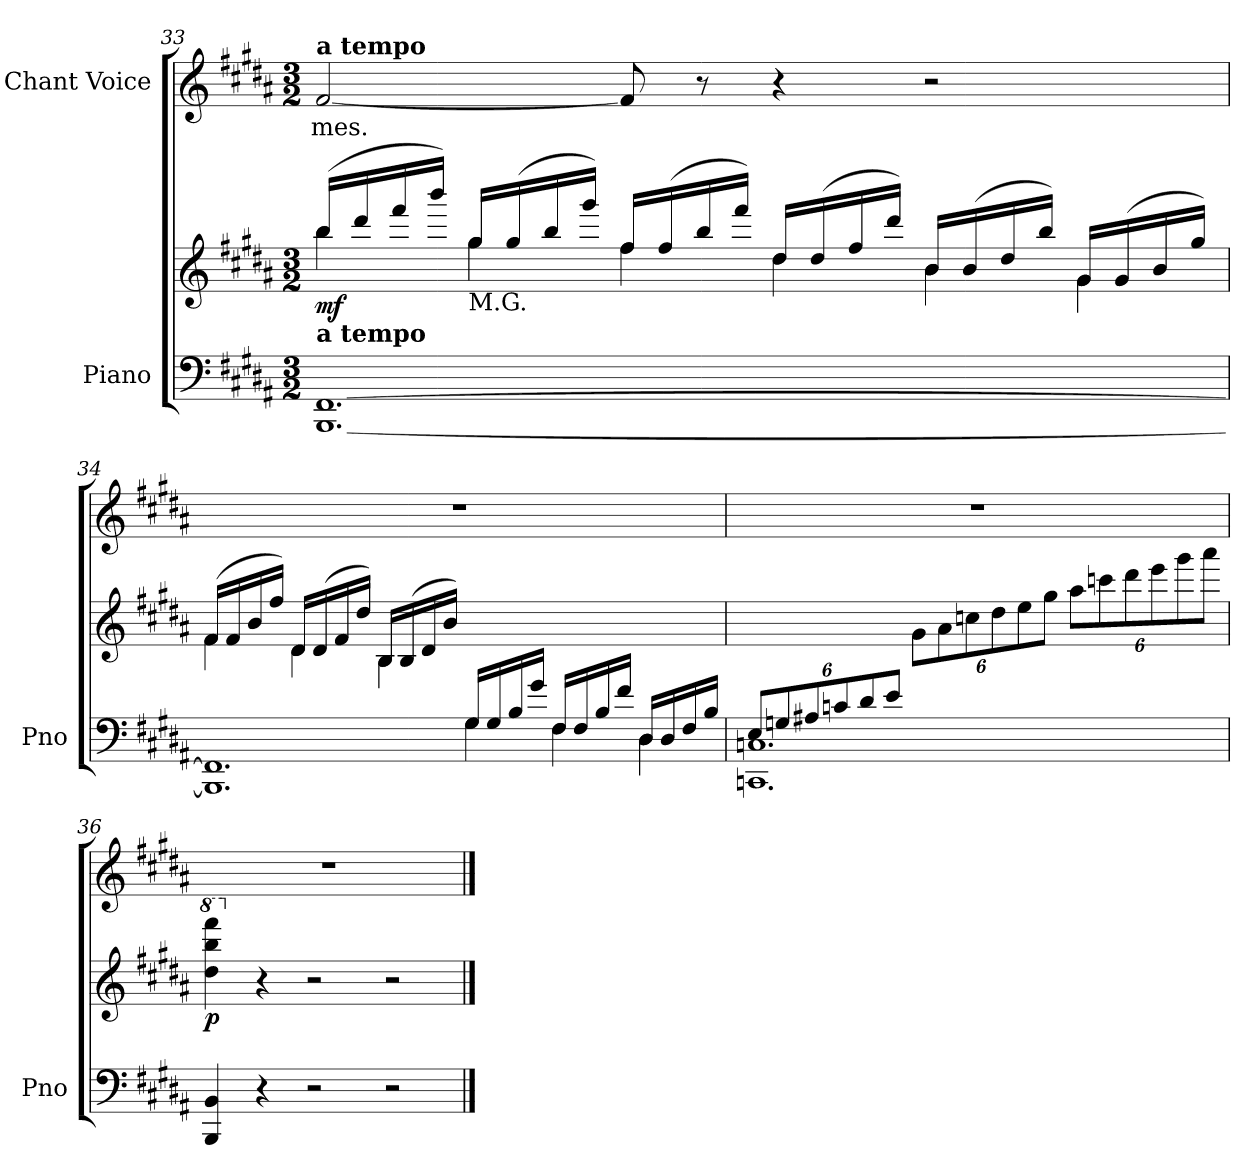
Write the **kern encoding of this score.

**kern	**kern	**dynam	**kern	**text
*part2	*part2	*part2	*part1	*part1
*staff3	*staff2	*staff2/3	*staff1	*staff1
*I"Piano	*	*	*I"Chant Voice	*
*I'Pno	*	*	*	*
!!LO:PB:g=z
*clefF4	*clefG2	*	*clefG2	*
*k[f#c#g#d#a#]	*k[f#c#g#d#a#]	*	*k[f#c#g#d#a#]	*
*M3/2	*M3/2	*	*M3/2	*
=33	=33	=33	=33	=33
*	*^	*	*	*
!	!	!	!	!LO:TX:a:B:t=a tempo	!
!	!LO:TX:b:B:t=a tempo	!	!	!	!
!	!	!	!LO:DY:b	!	!LO:LY:b
[1.BBB [1.FF#	(16bb/LL	4bb\	mf	[2f#/	-mes.
.	16ddd#/	.	.	.	.
.	16fff#/	.	.	.	.
.	16bbb/JJ)	.	.	.	.
!	!LO:TX:b:t=M.G.	!	!	!	!
.	16gg#/LL	4gg#\	.	.	.
.	(16gg#/	.	.	.	.
.	16bb/	.	.	.	.
.	16ggg#/JJ)	.	.	.	.
.	16ff#/LL	4ff#\	.	8f#/]	.
.	(16ff#/	.	.	.	.
.	16bb/	.	.	8r	.
.	16fff#/JJ)	.	.	.	.
.	16dd#/LL	4dd#\	.	4r	.
.	(16dd#/	.	.	.	.
.	16ff#/	.	.	.	.
.	16ddd#/JJ)	.	.	.	.
.	16b/LL	4b\	.	2r	.
.	(16b/	.	.	.	.
.	16dd#/	.	.	.	.
.	16bb/JJ)	.	.	.	.
.	16g#/LL	4g#\	.	.	.
.	(16g#/	.	.	.	.
.	16b/	.	.	.	.
.	16gg#/JJ)	.	.	.	.
!!LO:LB:g=z
=34	=34	=34	=34	=34	=34
*^	*	*	*	*	*
*	*^	*	*	*	*	*
2.ryy	2.ryy	1.BBB] 1.FF#]	(16f#/LL	4f#\	.	1.r	.
.	.	.	16f#/	.	.	.	.
.	.	.	16b/	.	.	.	.
.	.	.	16ff#/JJ)	.	.	.	.
.	.	.	16d#/LL	4d#\	.	.	.
.	.	.	(16d#/	.	.	.	.
.	.	.	16f#/	.	.	.	.
.	.	.	16dd#/JJ)	.	.	.	.
.	.	.	16B/LL	4B\	.	.	.
.	.	.	(16B/	.	.	.	.
.	.	.	16d#/	.	.	.	.
.	.	.	16b/JJ)	.	.	.	.
16G#/LL	4G#\	.	2.ryy	2.ryy	.	.	.
16G#/	.	.	.	.	.	.	.
16B/	.	.	.	.	.	.	.
16g#/JJ	.	.	.	.	.	.	.
16F#/LL	4F#\	.	.	.	.	.	.
16F#/	.	.	.	.	.	.	.
16B/	.	.	.	.	.	.	.
16f#/JJ	.	.	.	.	.	.	.
16D#/LL	4D#\	.	.	.	.	.	.
16D#/	.	.	.	.	.	.	.
16F#/	.	.	.	.	.	.	.
16B/JJ	.	.	.	.	.	.	.
*	*v	*v	*	*	*	*	*
*	*	*v	*v	*	*	*
!!LO:LB:g=z
=35	=35	=35	=35	=35	=35
(12E/L	1.CCn 1.Cn	2ryy	.	1.r	.
12Gn/	.	.	.	.	.
12A#X/	.	.	.	.	.
12cn/	.	.	.	.	.
12d#/	.	.	.	.	.
12e/J	.	.	.	.	.
1ryy	.	12g#\L	.	.	.
.	.	12a#\	.	.	.
.	.	12ccn\	.	.	.
.	.	12dd#\	.	.	.
.	.	12ee\	.	.	.
.	.	12gg#\J	.	.	.
.	.	12aa#\L	.	.	.
.	.	12cccn\	.	.	.
.	.	12ddd#\	.	.	.
.	.	12eee\	.	.	.
.	.	12ggg#\	.	.	.
.	.	12aaa#\J)	.	.	.
*v	*v	*	*	*	*
=36	=36	=36	=36	=36
*	*8va	*	*	*
!	!	!LO:DY:b	!	!
4BBB/ 4BB/	4ddd#\ 4bbb\ 4ffff#\	p	1.r	.
*	*X8va	*	*	*
4r	4r	.	.	.
2r	2r	.	.	.
2r	2r	.	.	.
==	==	==	==	==
*-	*-	*-	*-	*-
